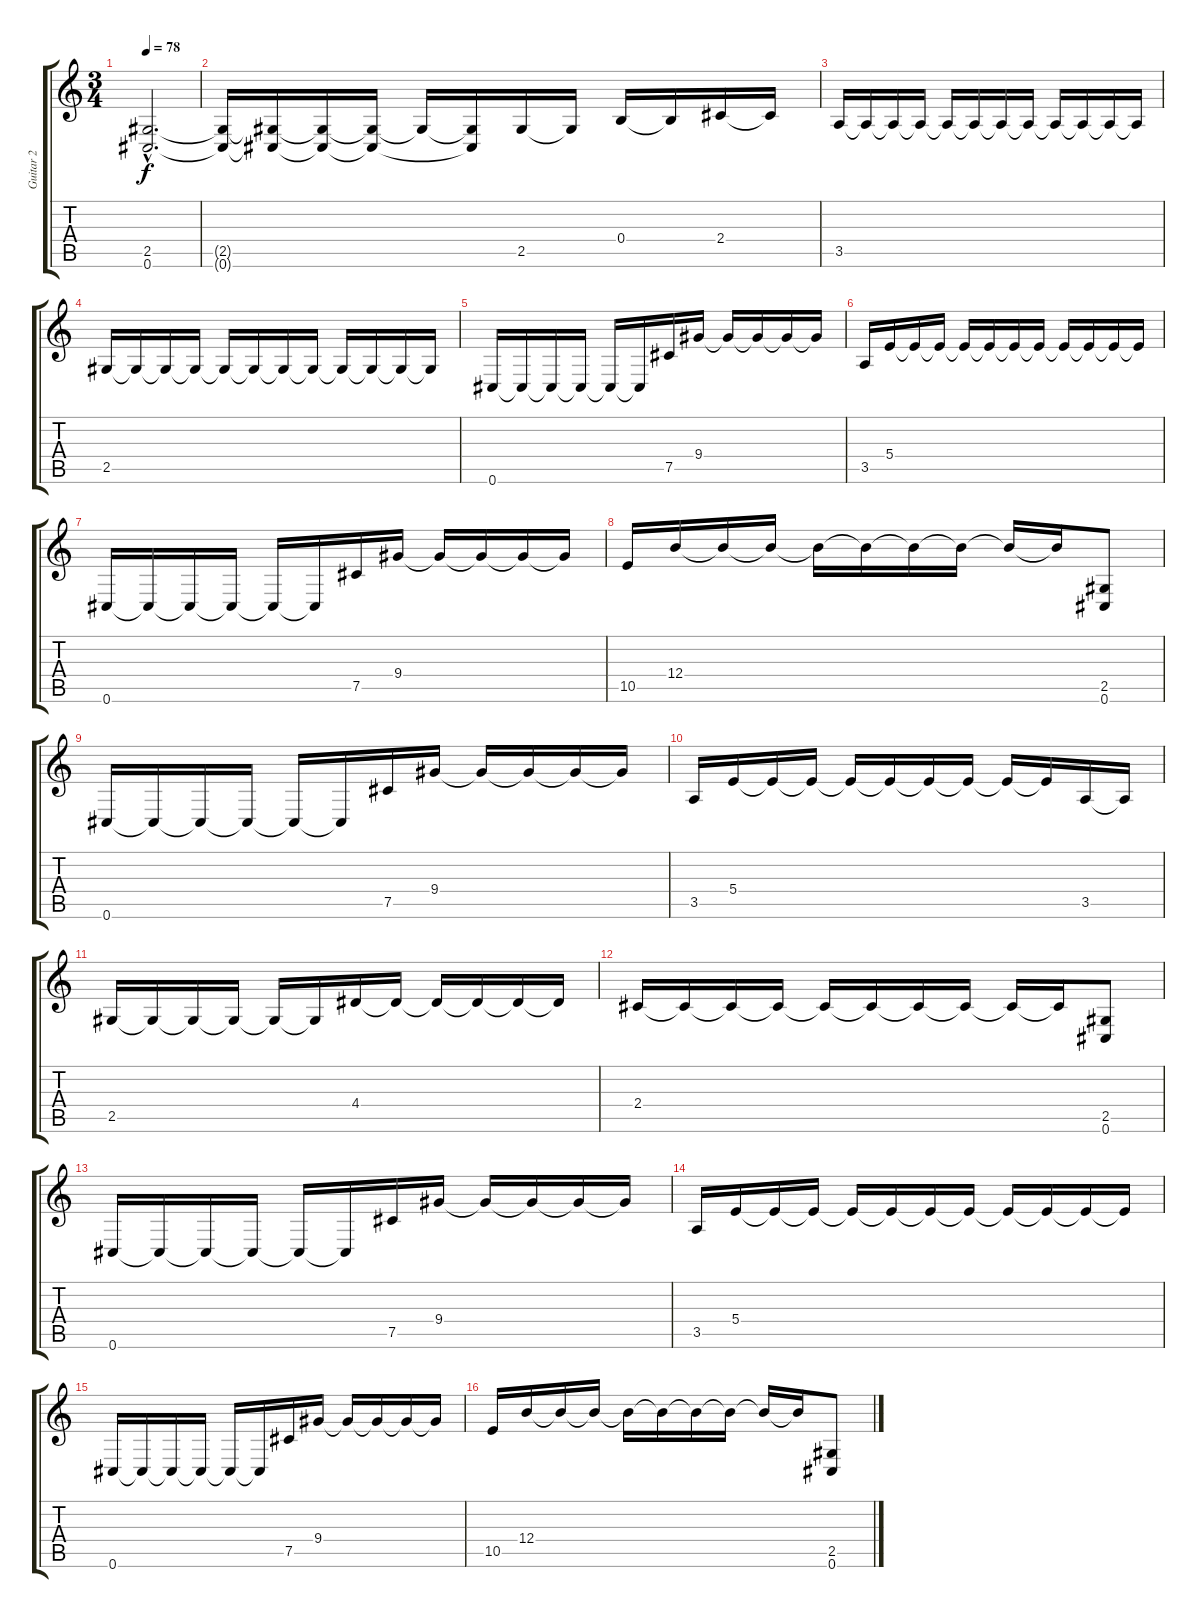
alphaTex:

\track ("Guitar 2" "Guitar 2") {instrument distortionguitar}
\staff {score tabs}
\tuning (Db4 Ab3 E3 B2 Gb2 Db2) {hide}
\ts (3 4)
\tempo 78
\clef g2
\ks c
(2.5{hac} 0.6{hac}).2{d dy f volume 13} |
(2.5{t} 0.6{t}).16 (2.5{t} 0.6{t}).16 (2.5{t} 0.6{t}).16 (2.5{t} 0.6{t}).16 2.5{t}.16 (2.5{t} 0.6{t}).16 2.5.16 2.5{t}.16 0.4.16 0.4{t}.16 2.4.16 2.4{t}.16 |
3.5.16 3.5{t}.16 3.5{t}.16 3.5{t}.16 3.5{t}.16 3.5{t}.16 3.5{t}.16 3.5{t}.16 3.5{t}.16 3.5{t}.16 3.5{t}.16 3.5{t}.16 |
2.5.16 2.5{t}.16 2.5{t}.16 2.5{t}.16 2.5{t}.16 2.5{t}.16 2.5{t}.16 2.5{t}.16 2.5{t}.16 2.5{t}.16 2.5{t}.16 2.5{t}.16 |
0.6.16 0.6{t}.16 0.6{t}.16 0.6{t}.16 0.6{t}.16 0.6{t}.16 7.5.16 9.4.16 9.4{t}.16 9.4{t}.16 9.4{t}.16 9.4{t}.16 |
3.5.16 5.4.16 5.4{t}.16 5.4{t}.16 5.4{t}.16 5.4{t}.16 5.4{t}.16 5.4{t}.16 5.4{t}.16 5.4{t}.16 5.4{t}.16 5.4{t}.16 |
0.6.16 0.6{t}.16 0.6{t}.16 0.6{t}.16 0.6{t}.16 0.6{t}.16 7.5.16 9.4.16 9.4{t}.16 9.4{t}.16 9.4{t}.16 9.4{t}.16 |
10.5.16 12.4.16 12.4{t}.16 12.4{t}.16 12.4{t}.16 12.4{t}.16 12.4{t}.16 12.4{t}.16 12.4{t}.16 12.4{t}.16 (2.5 0.6).8 |
0.6.16 0.6{t}.16 0.6{t}.16 0.6{t}.16 0.6{t}.16 0.6{t}.16 7.5.16 9.4.16 9.4{t}.16 9.4{t}.16 9.4{t}.16 9.4{t}.16 |
3.5.16 5.4.16 5.4{t}.16 5.4{t}.16 5.4{t}.16 5.4{t}.16 5.4{t}.16 5.4{t}.16 5.4{t}.16 5.4{t}.16 3.5.16 3.5{t}.16 |
2.5.16 2.5{t}.16 2.5{t}.16 2.5{t}.16 2.5{t}.16 2.5{t}.16 4.4.16 4.4{t}.16 4.4{t}.16 4.4{t}.16 4.4{t}.16 4.4{t}.16 |
2.4.16 2.4{t}.16 2.4{t}.16 2.4{t}.16 2.4{t}.16 2.4{t}.16 2.4{t}.16 2.4{t}.16 2.4{t}.16 2.4{t}.16 (2.5 0.6).8 |
0.6.16 0.6{t}.16 0.6{t}.16 0.6{t}.16 0.6{t}.16 0.6{t}.16 7.5.16 9.4.16 9.4{t}.16 9.4{t}.16 9.4{t}.16 9.4{t}.16 |
3.5.16 5.4.16 5.4{t}.16 5.4{t}.16 5.4{t}.16 5.4{t}.16 5.4{t}.16 5.4{t}.16 5.4{t}.16 5.4{t}.16 5.4{t}.16 5.4{t}.16 |
0.6.16 0.6{t}.16 0.6{t}.16 0.6{t}.16 0.6{t}.16 0.6{t}.16 7.5.16 9.4.16 9.4{t}.16 9.4{t}.16 9.4{t}.16 9.4{t}.16 |
10.5.16 12.4.16 12.4{t}.16 12.4{t}.16 12.4{t}.16 12.4{t}.16 12.4{t}.16 12.4{t}.16 12.4{t}.16 12.4{t}.16 (2.5 0.6).8
